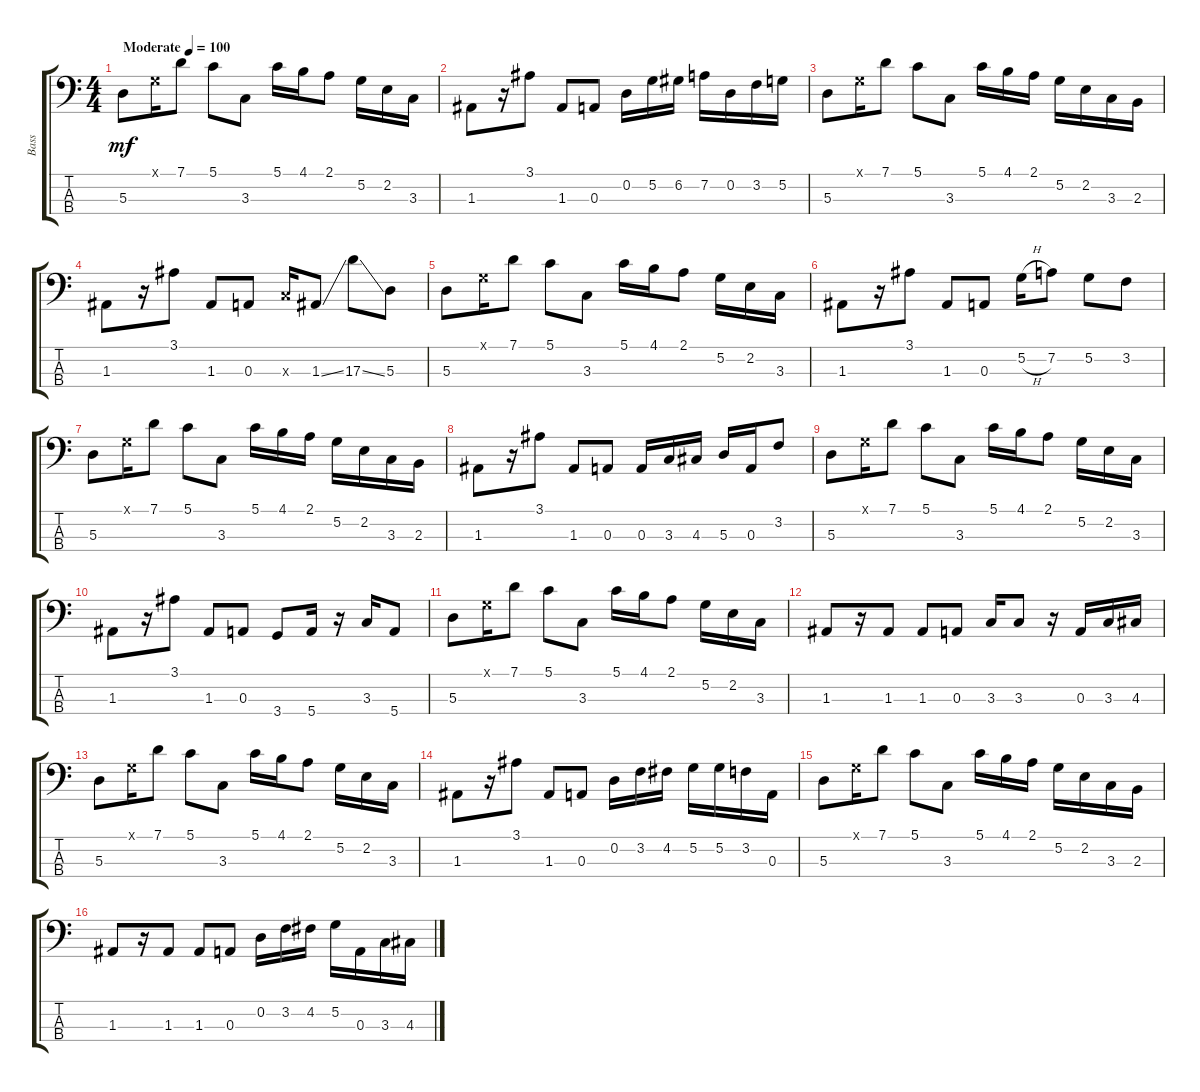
\track ("Bass" "Bass") {instrument electricbassfinger}
\staff {score tabs}
\tuning (G2 D2 A1 E1) {hide}
\ts (4 4)
\tempo (100 "Moderate")
\clef f4
\ks c
5.3.8{dy mf instrument electricbassfinger} 0.1{x}.16 7.1.8 5.1.8 3.3.8 5.1.16 4.1.16 2.1.8 5.2.16 2.2.16 3.3.16 |
1.3.8 r.16 3.1.8 1.3.8 0.3.8 0.2.16 5.2.16 6.2.16 7.2.16 0.2.16 3.2.16 5.2.16 |
5.3.8 0.1{x}.16 7.1.8 5.1.8 3.3.8 5.1.16 4.1.16 2.1.16 5.2.16 2.2.16 3.3.16 2.3.16 |
1.3.8 r.16 3.1.8 1.3.8 0.3.8 3.3{x}.16 1.3{ss}.8 17.3{ss}.8 5.3.8 |
5.3.8 0.1{x}.16 7.1.8 5.1.8 3.3.8 5.1.16 4.1.16 2.1.8 5.2.16 2.2.16 3.3.16 |
1.3.8 r.16 3.1.8 1.3.8 0.3.8 5.2{h}.16 7.2.8 5.2.8 3.2.8 |
5.3.8 0.1{x}.16 7.1.8 5.1.8 3.3.8 5.1.16 4.1.16 2.1.16 5.2.16 2.2.16 3.3.16 2.3.16 |
1.3.8 r.16 3.1.8 1.3.8 0.3.8 0.3.16 3.3.16 4.3.16 5.3.16 0.3.16 3.2.8 |
5.3.8 0.1{x}.16 7.1.8 5.1.8 3.3.8 5.1.16 4.1.16 2.1.8 5.2.16 2.2.16 3.3.16 |
1.3.8 r.16 3.1.8 1.3.8 0.3.8 3.4.8 5.4.16 r.16 3.3.16 5.4.8 |
5.3.8 0.1{x}.16 7.1.8 5.1.8 3.3.8 5.1.16 4.1.16 2.1.8 5.2.16 2.2.16 3.3.16 |
1.3.8 r.16 1.3.8 1.3.8 0.3.8 3.3.16 3.3.8 r.16 0.3.16 3.3.16 4.3.16 |
5.3.8 0.1{x}.16 7.1.8 5.1.8 3.3.8 5.1.16 4.1.16 2.1.8 5.2.16 2.2.16 3.3.16 |
1.3.8 r.16 3.1.8 1.3.8 0.3.8 0.2.16 3.2.16 4.2.16 5.2.16 5.2.16 3.2.16 0.3.16 |
5.3.8 0.1{x}.16 7.1.8 5.1.8 3.3.8 5.1.16 4.1.16 2.1.16 5.2.16 2.2.16 3.3.16 2.3.16 |
1.3.8 r.16 1.3.8 1.3.8 0.3.8 0.2.16 3.2.16 4.2.16 5.2.16 0.3.16 3.3.16 4.3.16
